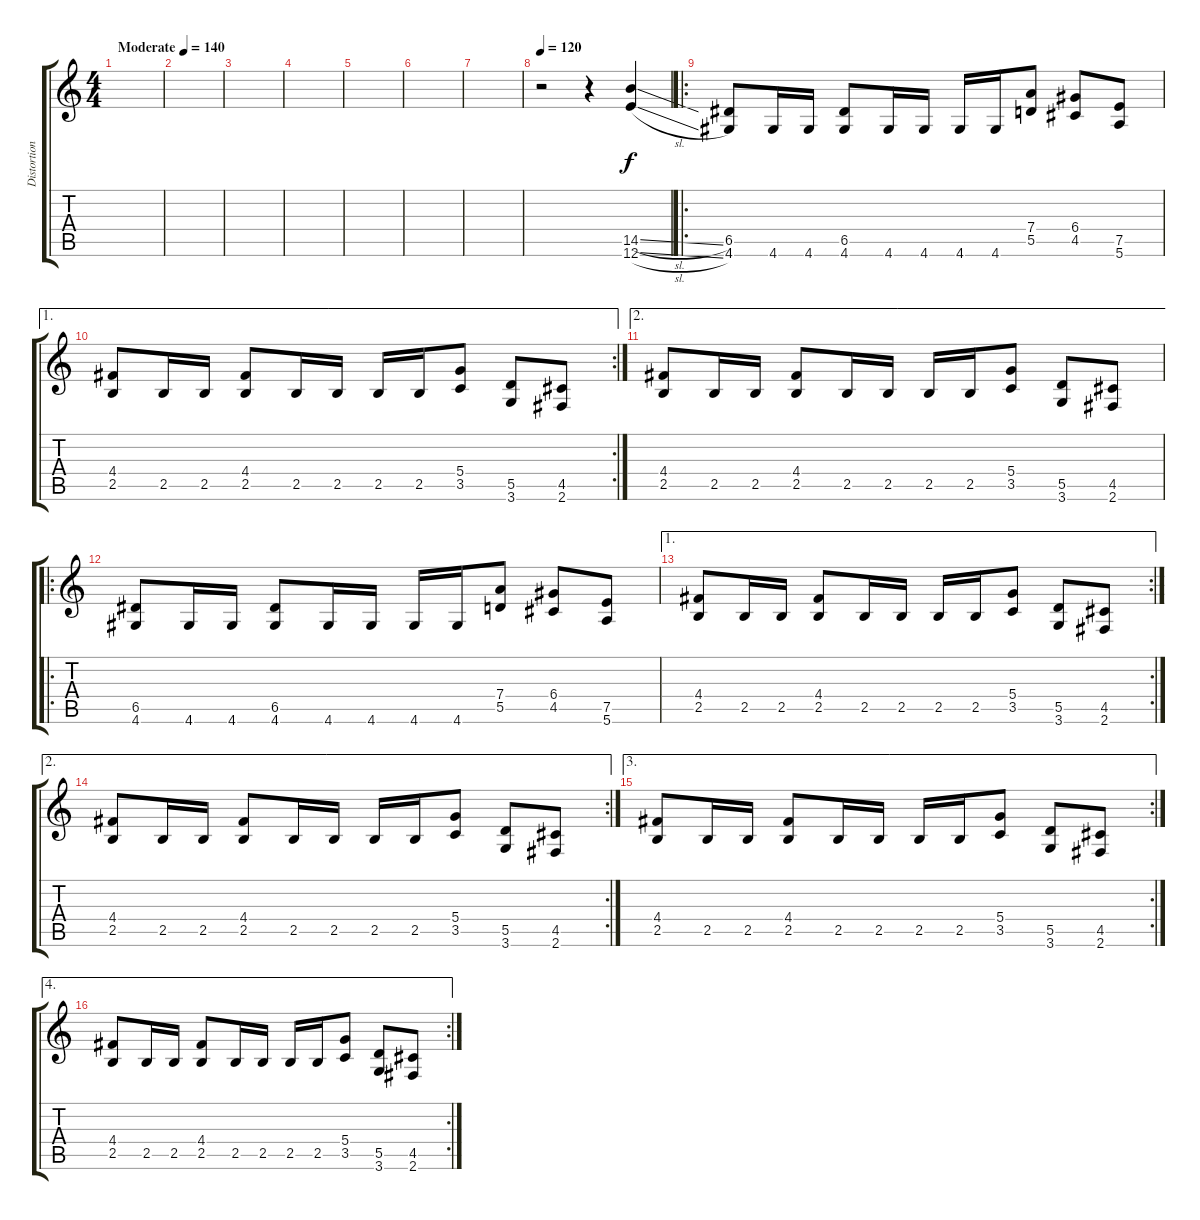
\track ("Distortion" "Distortion") {instrument distortionguitar}
\staff {score tabs}
\tuning (E4 B3 G3 D3 A2 E2) {hide}
\ts (4 4)
\tempo (140 "Moderate")
\clef g2
\ks c
|
|
|
|
|
|
|
\tempo 120
r.2 r.4 (14.5{sl} 12.6{sl}).4 |
\ro
(6.5 4.6).8 4.6.16 4.6.16 (6.5 4.6).8 4.6.16 4.6.16 4.6.16 4.6.16 (7.4 5.5).8 (6.4 4.5).8 (7.5 5.6).8 |
\ae 1
\rc 2
(4.4 2.5).8 2.5.16 2.5.16 (4.4 2.5).8 2.5.16 2.5.16 2.5.16 2.5.16 (5.4 3.5).8 (5.5 3.6).8 (4.5 2.6).8 |
\ae 2
(4.4 2.5).8 2.5.16 2.5.16 (4.4 2.5).8 2.5.16 2.5.16 2.5.16 2.5.16 (5.4 3.5).8 (5.5 3.6).8 (4.5 2.6).8 |
\ro
(6.5 4.6).8 4.6.16 4.6.16 (6.5 4.6).8 4.6.16 4.6.16 4.6.16 4.6.16 (7.4 5.5).8 (6.4 4.5).8 (7.5 5.6).8 |
\ae 1
\rc 2
(4.4 2.5).8 2.5.16 2.5.16 (4.4 2.5).8 2.5.16 2.5.16 2.5.16 2.5.16 (5.4 3.5).8 (5.5 3.6).8 (4.5 2.6).8 |
\ae 2
\rc 2
(4.4 2.5).8 2.5.16 2.5.16 (4.4 2.5).8 2.5.16 2.5.16 2.5.16 2.5.16 (5.4 3.5).8 (5.5 3.6).8 (4.5 2.6).8 |
\ae 3
\rc 2
(4.4 2.5).8 2.5.16 2.5.16 (4.4 2.5).8 2.5.16 2.5.16 2.5.16 2.5.16 (5.4 3.5).8 (5.5 3.6).8 (4.5 2.6).8 |
\ae 4
\rc 2
(4.4 2.5).8 2.5.16 2.5.16 (4.4 2.5).8 2.5.16 2.5.16 2.5.16 2.5.16 (5.4 3.5).8 (5.5 3.6).8 (4.5 2.6).8
